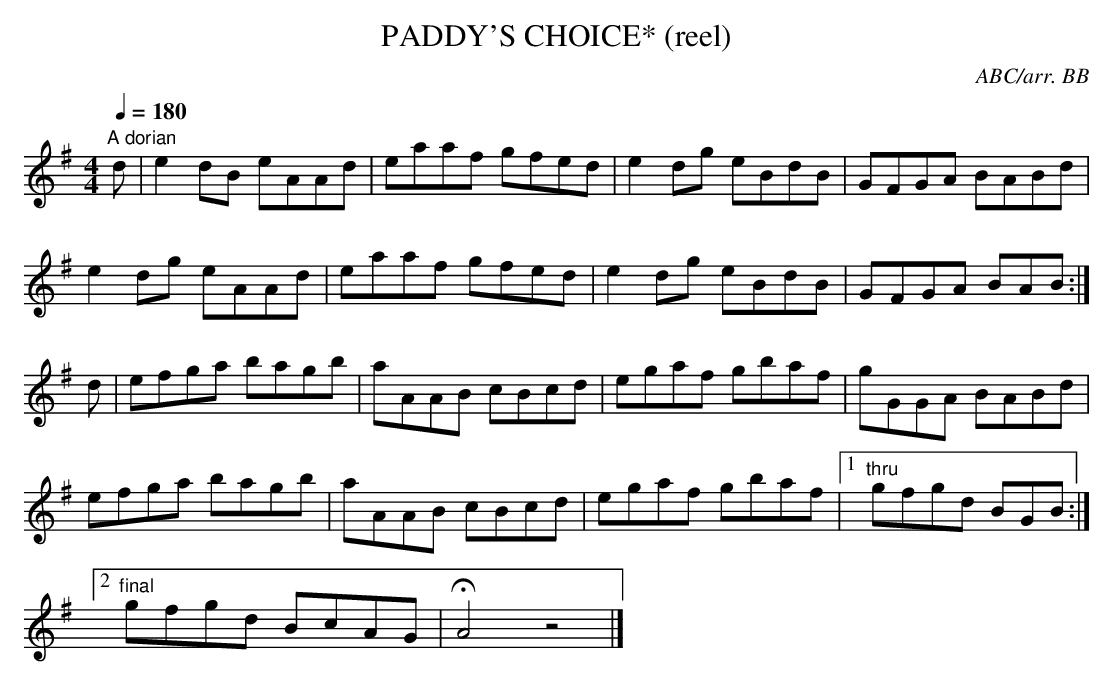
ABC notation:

X:1
T:PADDY'S CHOICE* (reel)
C:ABC/arr. BB
M:4/4
Q:1/4=180
K:G
"A dorian"
d|e2dB eAAd|eaaf gfed|e2dg eBdB|GFGA BABd|
e2dg eAAd|eaaf gfed|e2dg eBdB|GFGA BAB :|
d|efga bagb|aAAB cBcd|egaf gbaf|gGGA BABd|
efga bagb|aAAB cBcd|egaf gbaf|1"thru"gfgd BGB :|
[2 "final"gfgd BcAG|HA4z4|]
